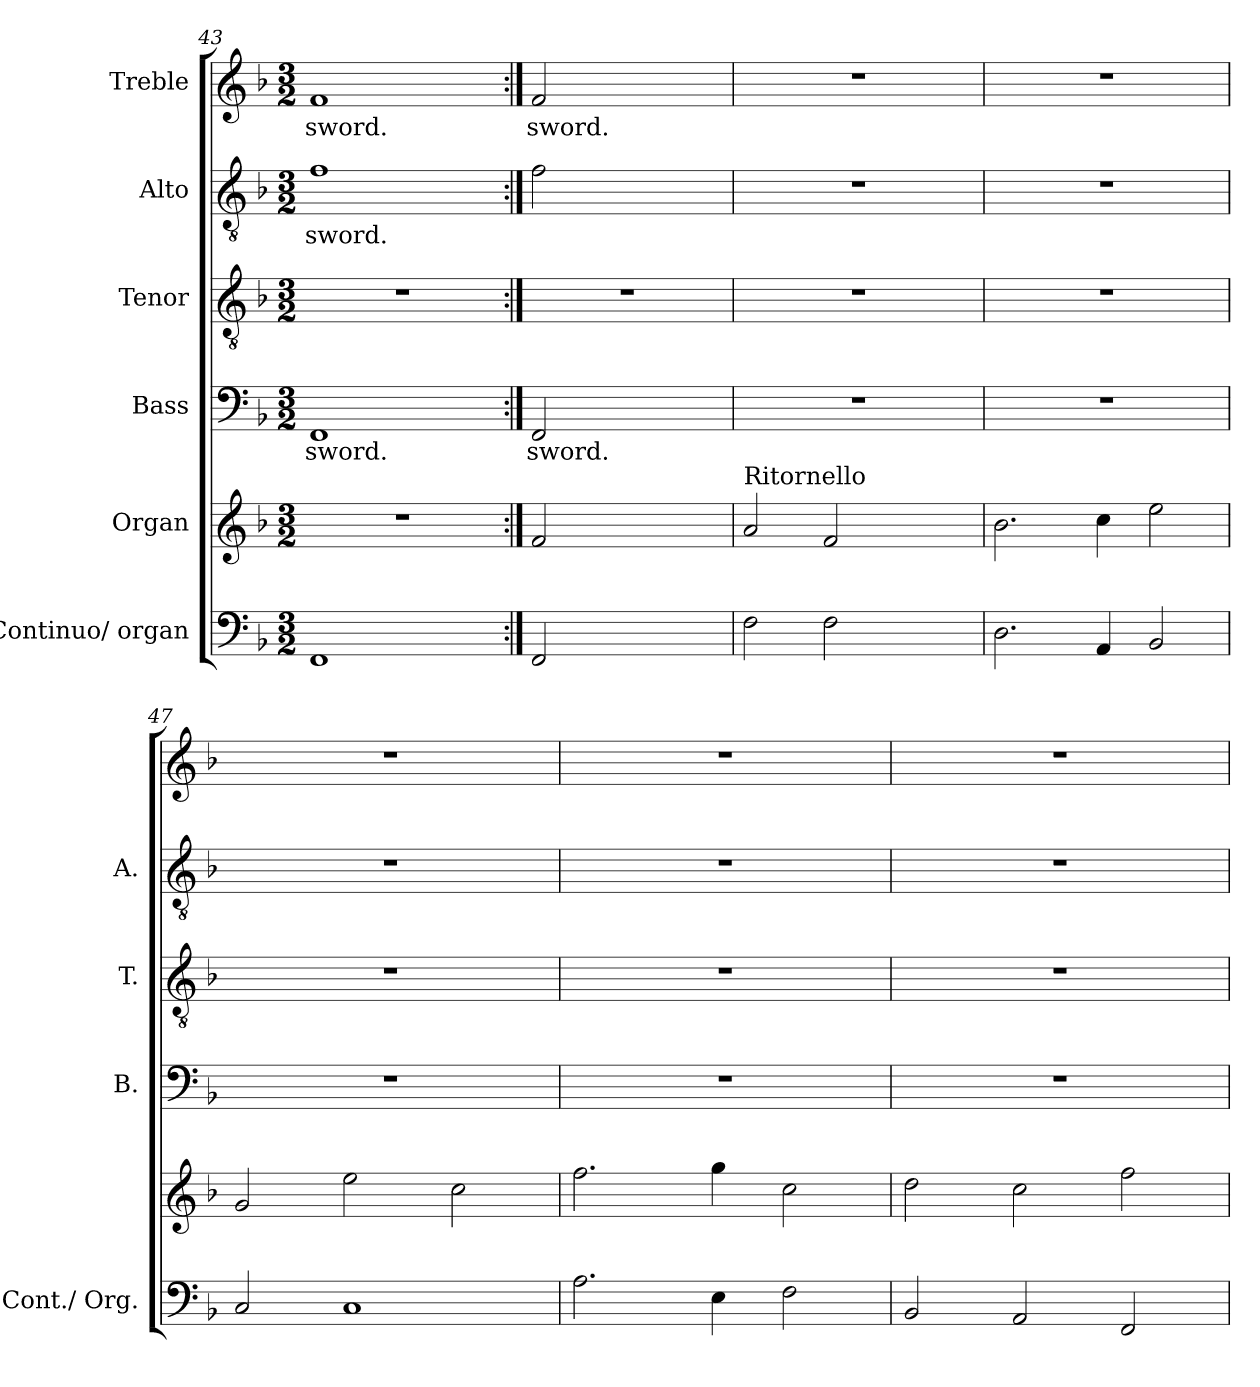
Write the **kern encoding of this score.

**kern	**kern	**kern	**text	**kern	**kern	**text	**kern	**text
*part6	*part5	*part4	*part4	*part3	*part2	*part2	*part1	*part1
*staff6	*staff5	*staff4	*staff4	*staff3	*staff2	*staff2	*staff1	*staff1
*I"Continuo/ organ	*I"Organ	*I"Bass	*	*I"Tenor	*I"Alto	*	*I"Treble	*
*I'Cont./ Org.	*	*I'B.	*	*I'T.	*I'A.	*	*	*
*clefF4	*clefG2	*clefF4	*	*clefGv2	*clefGv2	*	*clefG2	*
*	*	*	*	*ITrd7c12	*ITrd7c12	*	*	*
*k[b-]	*k[b-]	*k[b-]	*	*k[b-]	*k[b-]	*	*k[b-]	*
*F:	*F:	*F:	*	*F:	*F:	*	*F:	*
*M3/2	*M3/2	*M3/2	*	*M3/2	*M3/2	*	*M3/2	*
=43	=43	=43	=43	=43	=43	=43	=43	=43
!	!	!	!LO:LY:b:color=#000000	!	!	!	!	!
!	!	!	!	!	!	!LO:LY:b:color=#000000	!	!
!	!	!	!	!	!	!	!	!LO:LY:b:color=#000000
1FFi	1.r	1FFi	sword.	1.r	1Fi	sword.	1fi	sword.
2ryy	.	2ryy	.	.	2ryy	.	2ryy	.
=44:|!	=44:|!	=44:|!	=44:|!	=44:|!	=44:|!	=44:|!	=44:|!	=44:|!
!	!	!	!LO:LY:b:color=#000000	!LO:N:vis=1	!	!	!	!
!	!	!	!	!	!	!	!	!LO:LY:b:color=#000000
2FFi/	2fi/	2FFi/	sword.	1.r	2Fi\	.	2fi/	sword.
1ryy	1ryy	1ryy	.	.	1ryy	.	1ryy	.
!!LO:LB:g=z
=45	=45	=45	=45	=45	=45	=45	=45	=45
!	!LO:TX:a:t=Ritornello	!	!	!	!	!	!	!
2Fi\	2ai/	1.r	.	1.r	1.r	.	1.r	.
2Fi\	2fi/	.	.	.	.	.	.	.
2ryy	2ryy	.	.	.	.	.	.	.
=46	=46	=46	=46	=46	=46	=46	=46	=46
!	!	!LO:N:vis=1	!	!LO:N:vis=1	!LO:N:vis=1	!	!LO:N:vis=1	!
2.Di\	2.b-i\	1.r	.	1.r	1.r	.	1.r	.
4AAi/	4cci\	.	.	.	.	.	.	.
2BB-i/	2eei\	.	.	.	.	.	.	.
=47	=47	=47	=47	=47	=47	=47	=47	=47
!	!	!LO:N:vis=1	!	!LO:N:vis=1	!LO:N:vis=1	!	!LO:N:vis=1	!
2Ci/	2gi/	1.r	.	1.r	1.r	.	1.r	.
1Ci	2eei\	.	.	.	.	.	.	.
.	2cci\	.	.	.	.	.	.	.
=48	=48	=48	=48	=48	=48	=48	=48	=48
!	!	!LO:N:vis=1	!	!LO:N:vis=1	!LO:N:vis=1	!	!LO:N:vis=1	!
2.Ai\	2.ffi\	1.r	.	1.r	1.r	.	1.r	.
4Ei\	4ggi\	.	.	.	.	.	.	.
2Fi\	2cci\	.	.	.	.	.	.	.
=49	=49	=49	=49	=49	=49	=49	=49	=49
!	!	!LO:N:vis=1	!	!LO:N:vis=1	!LO:N:vis=1	!	!LO:N:vis=1	!
2BB-i/	2ddi\	1.r	.	1.r	1.r	.	1.r	.
2AAi/	2cci\	.	.	.	.	.	.	.
2FFi/	2ffi\	.	.	.	.	.	.	.
=	=	=	=	=	=	=	=	=
*-	*-	*-	*-	*-	*-	*-	*-	*-
